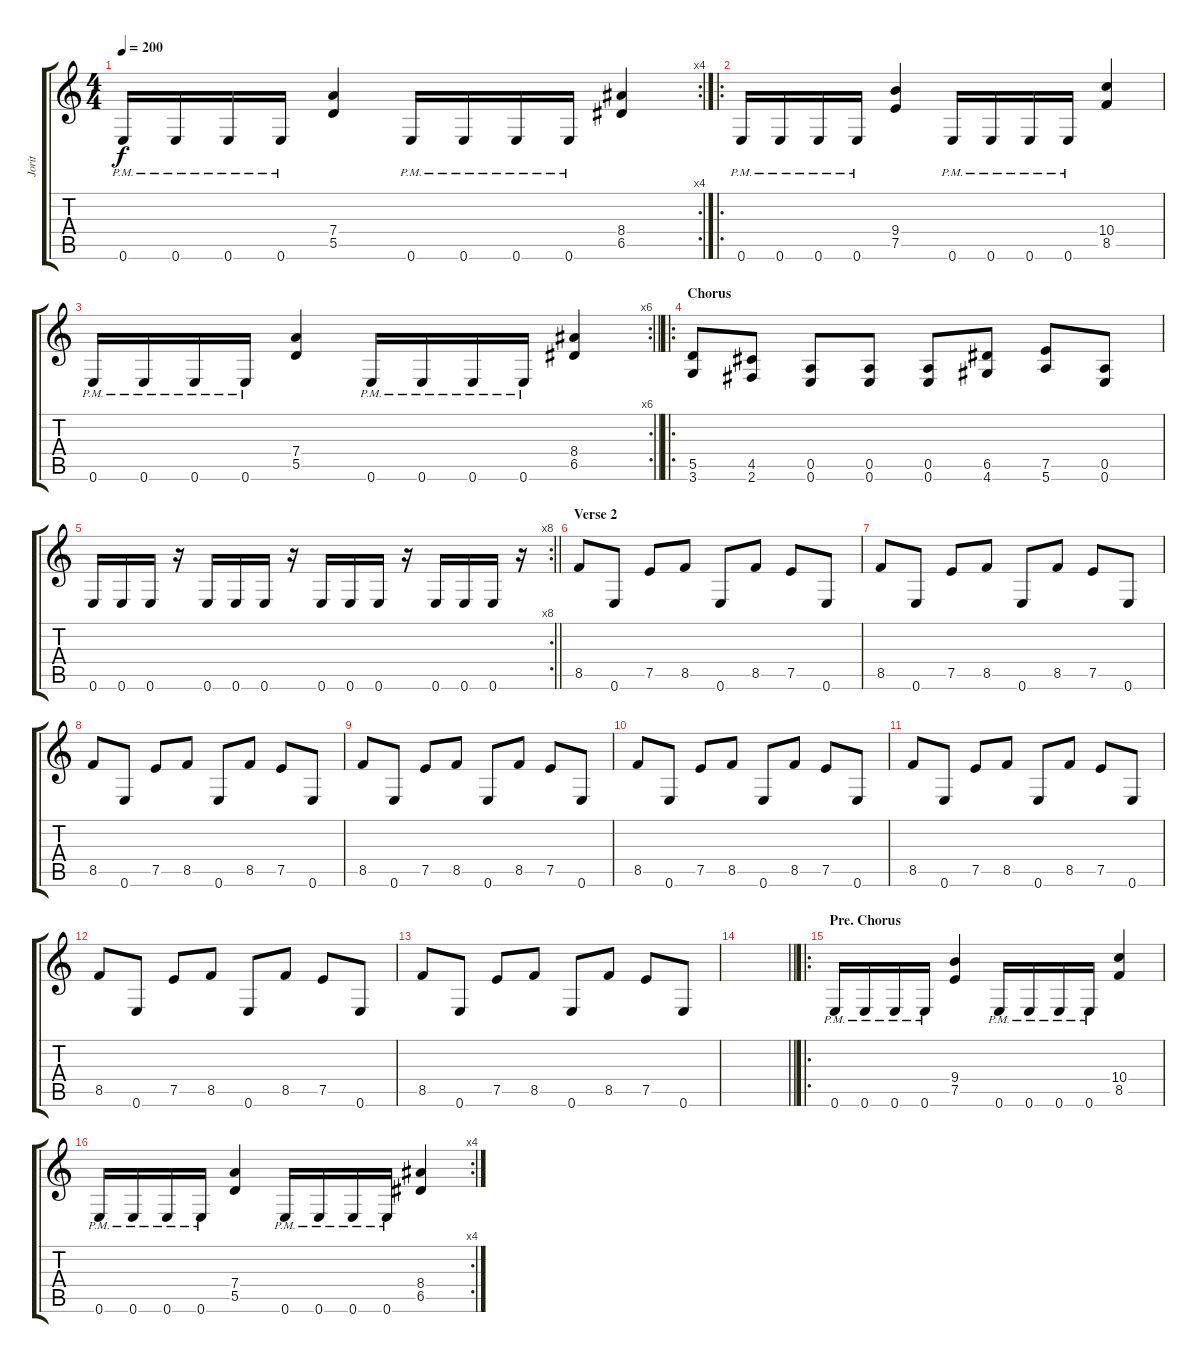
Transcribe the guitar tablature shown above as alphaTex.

\track ("Jorit" "Jorit") {instrument distortionguitar}
\staff {score tabs}
\tuning (E4 B3 G3 D3 A2 E2) {hide}
\rc 4
\ts (4 4)
\tempo 200
\clef g2
\ks c
0.6{pm}.16{dy f} 0.6{pm}.16 0.6{pm}.16 0.6{pm}.16 (7.4 5.5).4 0.6{pm}.16 0.6{pm}.16 0.6{pm}.16 0.6{pm}.16 (8.4 6.5).4 |
\ro
0.6{pm}.16 0.6{pm}.16 0.6{pm}.16 0.6{pm}.16 (9.4 7.5).4 0.6{pm}.16 0.6{pm}.16 0.6{pm}.16 0.6{pm}.16 (10.4 8.5).4 |
\rc 6
\barLineRight lightlight
0.6{pm}.16 0.6{pm}.16 0.6{pm}.16 0.6{pm}.16 (7.4 5.5).4 0.6{pm}.16 0.6{pm}.16 0.6{pm}.16 0.6{pm}.16 (8.4 6.5).4 |
\ro
\section ("" "Chorus")
(5.5 3.6).8 (4.5 2.6).8 (0.5 0.6).8 (0.5 0.6).8 (0.5 0.6).8 (6.5 4.6).8 (7.5 5.6).8 (0.5 0.6).8 |
\rc 8
\barLineRight lightlight
0.6.16 0.6.16 0.6.16 r.16 0.6.16 0.6.16 0.6.16 r.16 0.6.16 0.6.16 0.6.16 r.16 0.6.16 0.6.16 0.6.16 r.16 |
\section ("" "Verse 2")
8.5.8 0.6.8 7.5.8 8.5.8 0.6.8 8.5.8 7.5.8 0.6.8 |
8.5.8 0.6.8 7.5.8 8.5.8 0.6.8 8.5.8 7.5.8 0.6.8 |
8.5.8 0.6.8 7.5.8 8.5.8 0.6.8 8.5.8 7.5.8 0.6.8 |
8.5.8 0.6.8 7.5.8 8.5.8 0.6.8 8.5.8 7.5.8 0.6.8 |
8.5.8 0.6.8 7.5.8 8.5.8 0.6.8 8.5.8 7.5.8 0.6.8 |
8.5.8 0.6.8 7.5.8 8.5.8 0.6.8 8.5.8 7.5.8 0.6.8 |
8.5.8 0.6.8 7.5.8 8.5.8 0.6.8 8.5.8 7.5.8 0.6.8 |
8.5.8 0.6.8 7.5.8 8.5.8 0.6.8 8.5.8 7.5.8 0.6.8 |
\barLineRight lightlight
|
\ro
\section ("" "Pre. Chorus")
0.6{pm}.16 0.6{pm}.16 0.6{pm}.16 0.6{pm}.16 (9.4 7.5).4 0.6{pm}.16 0.6{pm}.16 0.6{pm}.16 0.6{pm}.16 (10.4 8.5).4 |
\rc 4
0.6{pm}.16 0.6{pm}.16 0.6{pm}.16 0.6{pm}.16 (7.4 5.5).4 0.6{pm}.16 0.6{pm}.16 0.6{pm}.16 0.6{pm}.16 (8.4 6.5).4
